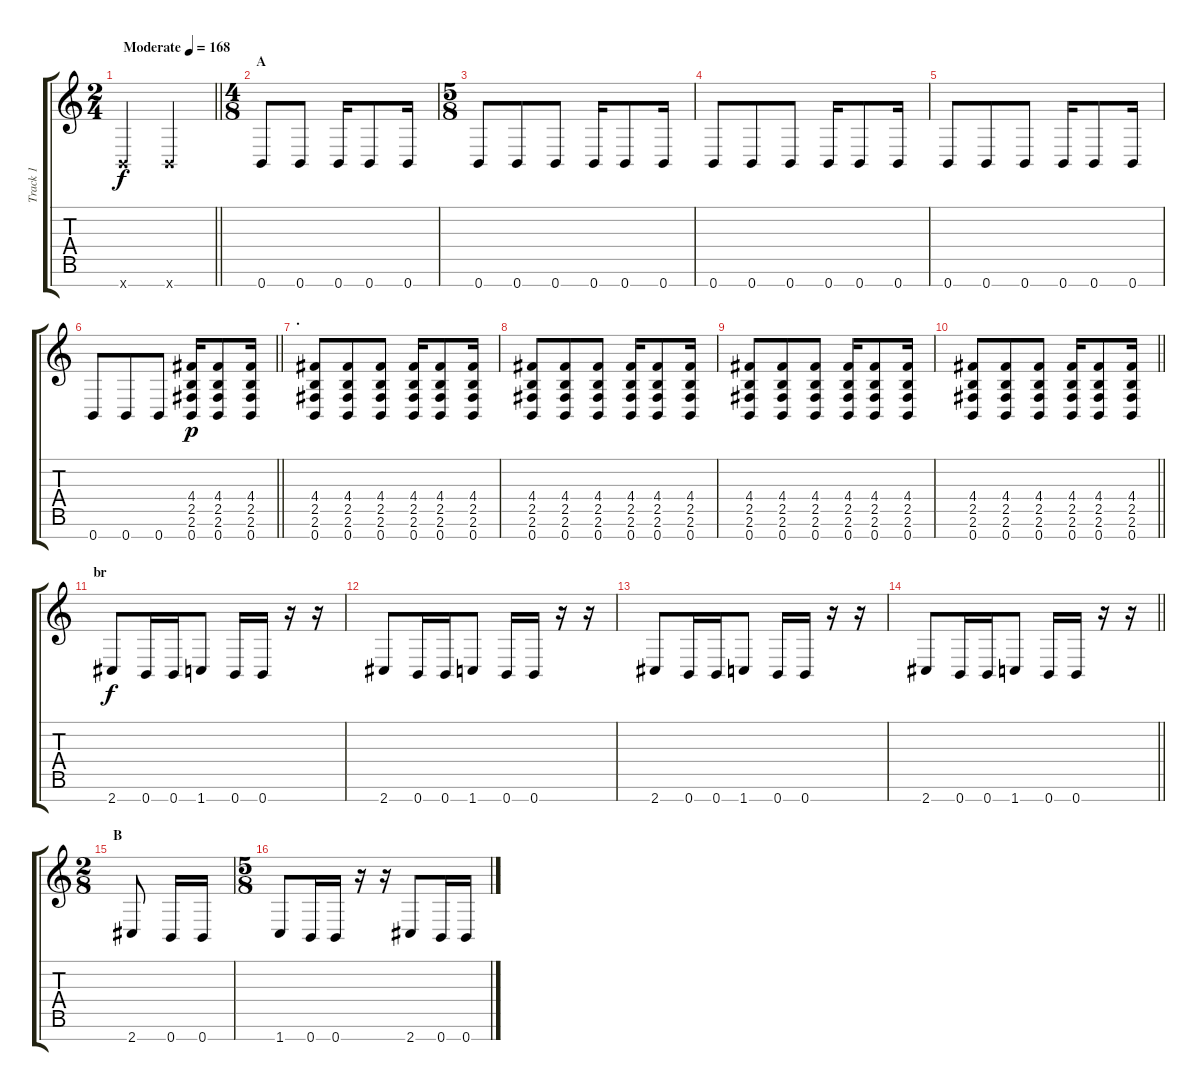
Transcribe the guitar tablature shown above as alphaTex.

\track ("Track 1" "Track 1") {instrument acousticguitarsteel}
\staff {score tabs}
\tuning (E4 B3 G3 D3 A2 E2 B1) {hide}
\ts (2 4)
\tempo (168 "Moderate")
\clef g2
\barLineRight lightlight
\ks c
0.7{x}.4{dy f instrument acousticguitarsteel} 0.7{x}.4 |
\ts (4 8)
\section ("" "A")
0.7.8 0.7.8 0.7.16 0.7.8 0.7.16 |
\ts (5 8)
0.7.8 0.7.8 0.7.8 0.7.16 0.7.8 0.7.16 |
0.7.8 0.7.8 0.7.8 0.7.16 0.7.8 0.7.16 |
0.7.8 0.7.8 0.7.8 0.7.16 0.7.8 0.7.16 |
\barLineRight lightlight
0.7.8 0.7.8 0.7.8 (4.4 2.5 2.6 0.7).16{dy p} (4.4 2.5 2.6 0.7).8 (4.4 2.5 2.6 0.7).16 |
\section ("" ".")
(4.4 2.5 2.6 0.7).8 (4.4 2.5 2.6 0.7).8 (4.4 2.5 2.6 0.7).8 (4.4 2.5 2.6 0.7).16 (4.4 2.5 2.6 0.7).8 (4.4 2.5 2.6 0.7).16 |
(4.4 2.5 2.6 0.7).8 (4.4 2.5 2.6 0.7).8 (4.4 2.5 2.6 0.7).8 (4.4 2.5 2.6 0.7).16 (4.4 2.5 2.6 0.7).8 (4.4 2.5 2.6 0.7).16 |
(4.4 2.5 2.6 0.7).8 (4.4 2.5 2.6 0.7).8 (4.4 2.5 2.6 0.7).8 (4.4 2.5 2.6 0.7).16 (4.4 2.5 2.6 0.7).8 (4.4 2.5 2.6 0.7).16 |
\barLineRight lightlight
(4.4 2.5 2.6 0.7).8 (4.4 2.5 2.6 0.7).8 (4.4 2.5 2.6 0.7).8 (4.4 2.5 2.6 0.7).16 (4.4 2.5 2.6 0.7).8 (4.4 2.5 2.6 0.7).16 |
\section ("" "br")
2.7.8{dy f} 0.7.16 0.7.16 1.7.8 0.7.16 0.7.16 r.16 r.16 |
2.7.8 0.7.16 0.7.16 1.7.8 0.7.16 0.7.16 r.16 r.16 |
2.7.8 0.7.16 0.7.16 1.7.8 0.7.16 0.7.16 r.16 r.16 |
\barLineRight lightlight
2.7.8 0.7.16 0.7.16 1.7.8 0.7.16 0.7.16 r.16 r.16 |
\ts (2 8)
\section ("" "B")
2.7.8 0.7.16 0.7.16 |
\ts (5 8)
1.7.8 0.7.16 0.7.16 r.16 r.16 2.7.8 0.7.16 0.7.16
